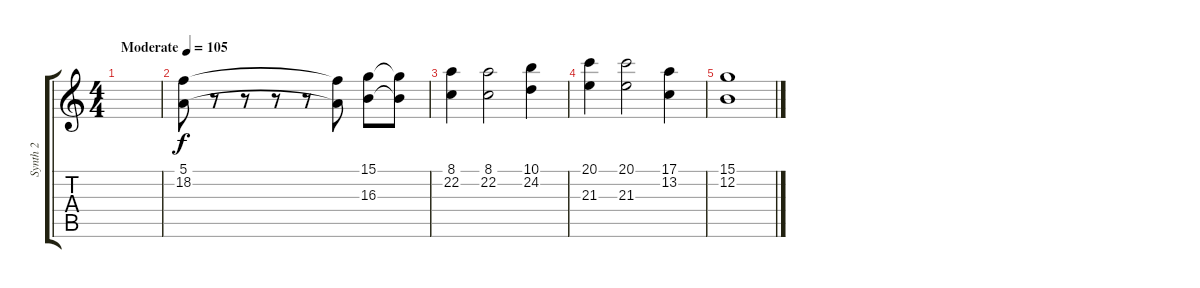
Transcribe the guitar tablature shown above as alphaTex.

\track ("Synth 2" "Synth 2") {instrument lead1square}
\staff {score tabs}
\tuning (E4 B3 G3 D3 A2 E2) {hide}
\ts (4 4)
\tempo (105 "Moderate")
\clef g2
\ks c
|
(5.1 18.2).8 r.8 r.8 r.8 r.8 (5.1{t} 18.2{t}).8 (15.1 16.3).8 (15.1{t} 16.3{t}).8 |
(8.1 22.2).4 (8.1 22.2).2 (10.1 24.2).4 |
(20.1 21.3).4 (20.1 21.3).2 (17.1 13.2).4 |
(15.1 12.2).1
